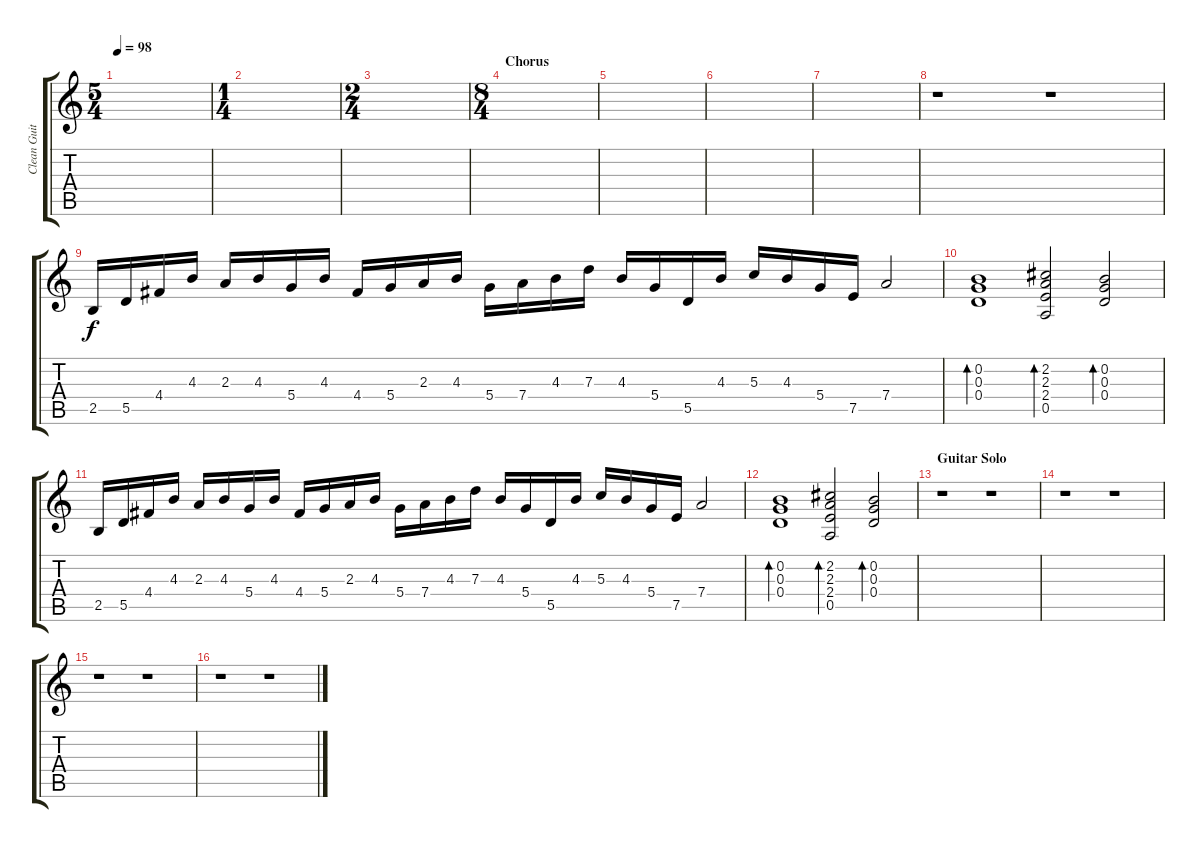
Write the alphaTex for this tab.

\track ("Clean Guitar" "Clean Guit") {instrument electricguitarclean}
\staff {score tabs}
\tuning (E4 B3 G3 D3 A2 E2) {hide}
\ts (5 4)
\tempo 98
\clef g2
\ks c
|
\ts (1 4)
|
\ts (2 4)
|
\ts (8 4)
\section ("" "Chorus")
|
|
|
|
r.1 r.1 |
2.5.16 5.5.16 4.4.16 4.3.16 2.3.16 4.3.16 5.4.16 4.3.16 4.4.16 5.4.16 2.3.16 4.3.16 5.4.16 7.4.16 4.3.16 7.3.16 4.3.16 5.4.16 5.5.16 4.3.16 5.3.16 4.3.16 5.4.16 7.5.16 7.4.2 |
(0.2 0.3 0.4).1{bd 120} (2.2 2.3 2.4 0.5).2{bd 120} (0.2 0.3 0.4).2{bd 120} |
2.5.16 5.5.16 4.4.16 4.3.16 2.3.16 4.3.16 5.4.16 4.3.16 4.4.16 5.4.16 2.3.16 4.3.16 5.4.16 7.4.16 4.3.16 7.3.16 4.3.16 5.4.16 5.5.16 4.3.16 5.3.16 4.3.16 5.4.16 7.5.16 7.4.2 |
(0.2 0.3 0.4).1{bd 120} (2.2 2.3 2.4 0.5).2{bd 120} (0.2 0.3 0.4).2{bd 120} |
\section ("" "Guitar Solo")
r.1 r.1 |
r.1 r.1 |
r.1 r.1 |
r.1 r.1
